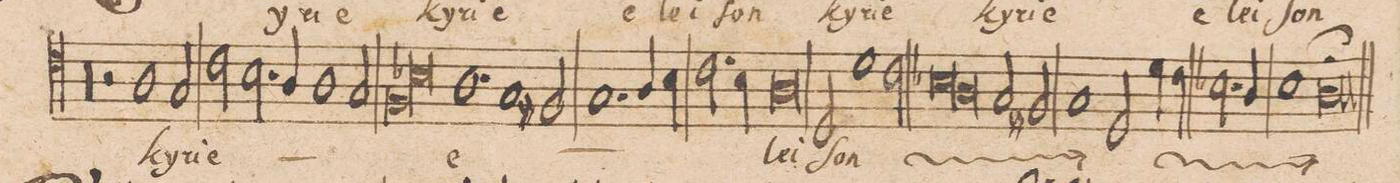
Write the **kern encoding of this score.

**kern	**text
*I"ALTVS.	*
*clefC4	*
*k[]	*
*met(C|)	*
*M2/1	*
00r	.
=18-	=18-
=19-	=19-
2r	.
1A	ky-
2G/	-ri-
=20-	=20-
2c\	-e
2.B\	.
4A/	.
1A\	.
=21-	=21-
2G/	.
*lig	*
1F	.
=22-	=22-
1B-X	.
*Xlig	*
1.A	e-
=23-	=23-
1G	.
2F#X/	.
=24-	=24-
1.G	.
4A/	.
4Bny\	.
=25-	=25-
2.c\	.
4B\	.
0A	-lei-
=26-	=26-
2D/	-ſon
*	*ij
1d\	e-
=27-	=27-
2c\	.
*lig	*
1B-X	.
=28-	=28-
1A	.
*Xlig	*
2G/	.
2F#X/	.
=29-	=29-
1G	-lei-
2D/	-ſon
4d\	e-
4c\	.
=30-	=30-
2.B-X\	.
4A/	.
1B-	-lei-
=31-	=31-
0Al;	-ſon
*	*Xij
*-	*-
